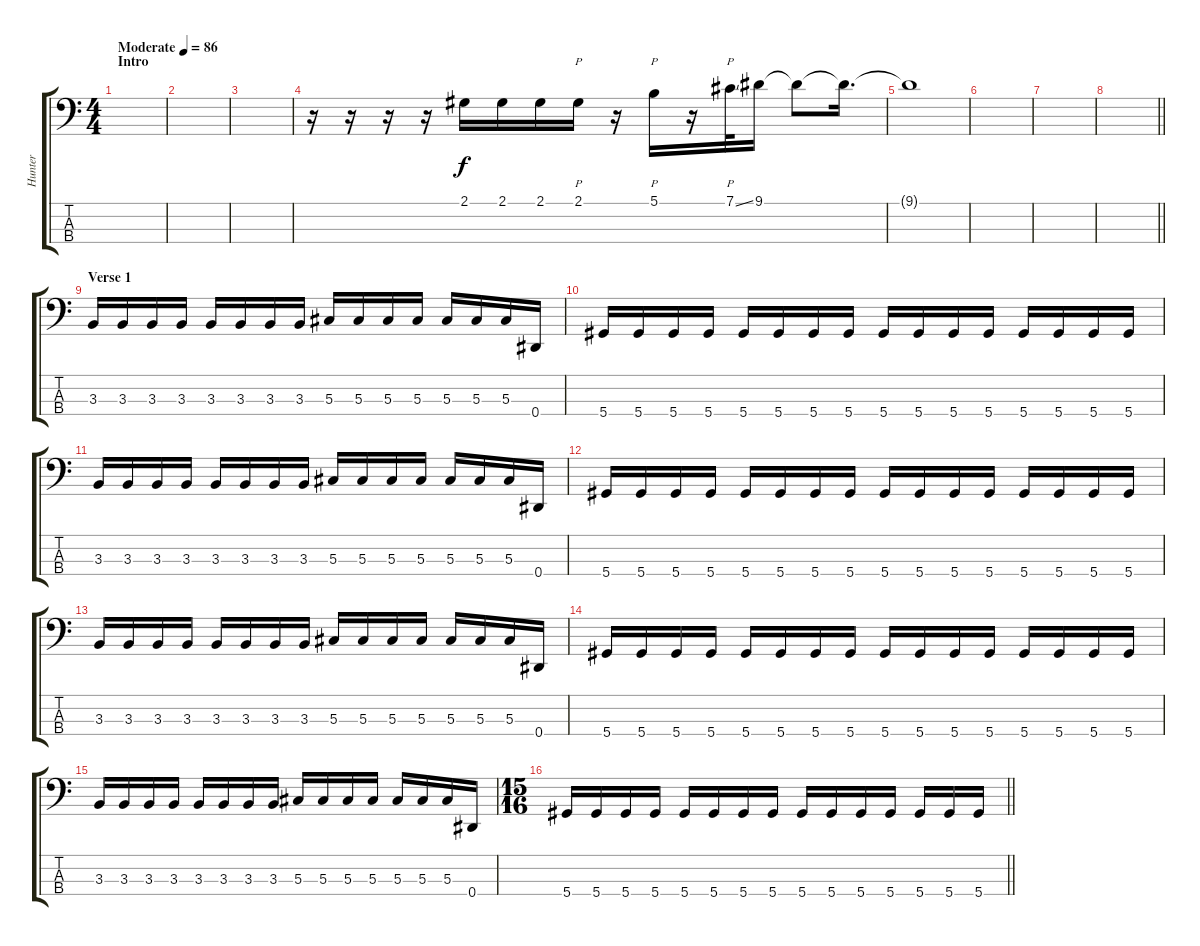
\track ("Hunter" "Hunter") {instrument electricbassfinger}
\staff {score tabs}
\tuning (Gb2 Db2 Ab1 Eb1) {hide}
\ts (4 4)
\section ("" "Intro")
\tempo (86 "Moderate")
\clef f4
\ks c
|
|
|
r.16 r.16 r.16 r.16 2.1.16 2.1.16 2.1.16 2.1.16{p} r.16 5.1.16{p} r.16 7.1{ss}.32{p} 9.1.16 9.1{t}.8 9.1{t}.16{d} |
9.1{t}.1 |
|
|
\barLineRight lightlight
|
\section ("" "Verse 1")
3.3.16 3.3.16 3.3.16 3.3.16 3.3.16 3.3.16 3.3.16 3.3.16 5.3.16 5.3.16 5.3.16 5.3.16 5.3.16 5.3.16 5.3.16 0.4.16 |
5.4.16 5.4.16 5.4.16 5.4.16 5.4.16 5.4.16 5.4.16 5.4.16 5.4.16 5.4.16 5.4.16 5.4.16 5.4.16 5.4.16 5.4.16 5.4.16 |
3.3.16 3.3.16 3.3.16 3.3.16 3.3.16 3.3.16 3.3.16 3.3.16 5.3.16 5.3.16 5.3.16 5.3.16 5.3.16 5.3.16 5.3.16 0.4.16 |
5.4.16 5.4.16 5.4.16 5.4.16 5.4.16 5.4.16 5.4.16 5.4.16 5.4.16 5.4.16 5.4.16 5.4.16 5.4.16 5.4.16 5.4.16 5.4.16 |
3.3.16 3.3.16 3.3.16 3.3.16 3.3.16 3.3.16 3.3.16 3.3.16 5.3.16 5.3.16 5.3.16 5.3.16 5.3.16 5.3.16 5.3.16 0.4.16 |
5.4.16 5.4.16 5.4.16 5.4.16 5.4.16 5.4.16 5.4.16 5.4.16 5.4.16 5.4.16 5.4.16 5.4.16 5.4.16 5.4.16 5.4.16 5.4.16 |
3.3.16 3.3.16 3.3.16 3.3.16 3.3.16 3.3.16 3.3.16 3.3.16 5.3.16 5.3.16 5.3.16 5.3.16 5.3.16 5.3.16 5.3.16 0.4.16 |
\ts (15 16)
\barLineRight lightlight
5.4.16 5.4.16 5.4.16 5.4.16 5.4.16 5.4.16 5.4.16 5.4.16 5.4.16 5.4.16 5.4.16 5.4.16 5.4.16 5.4.16 5.4.16
